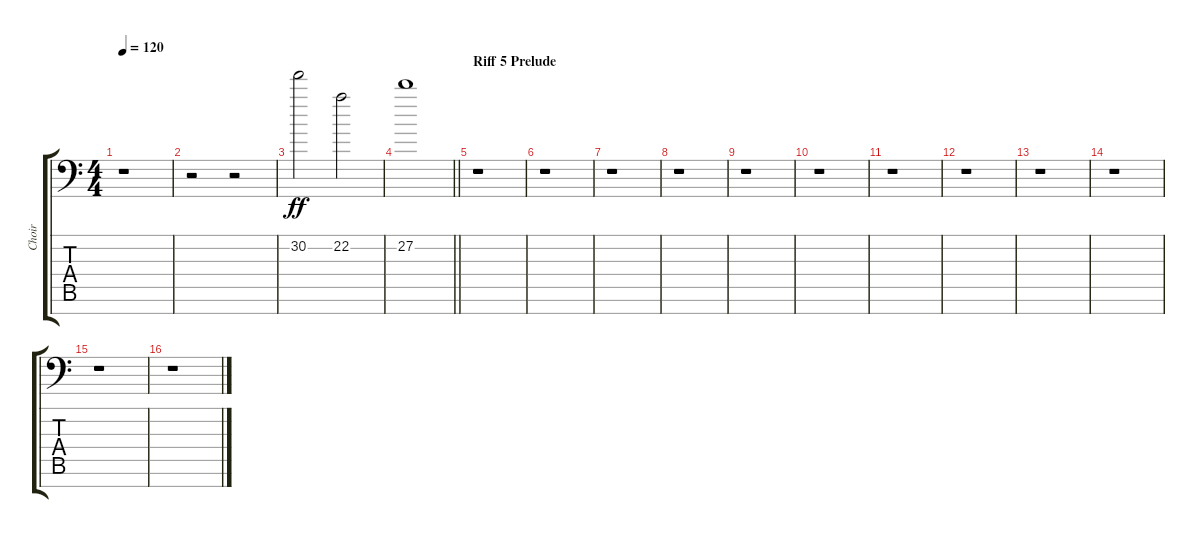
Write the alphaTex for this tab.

\track ("Choir" "Choir") {instrument voiceoohs}
\staff {score tabs}
\tuning (C8 B3 G3 D3 A2 E2 C-1) {hide}
\ts (4 4)
\tempo 120
\clef f4
\ks c
r.1{dy f} |
r.2 r.2 |
30.2.2{dy ff} 22.2.2 |
\barLineRight lightlight
27.2.1 |
\section ("" "Riff 5 Prelude")
r.1 |
r.1 |
r.1 |
r.1 |
r.1 |
r.1 |
r.1 |
r.1 |
r.1 |
r.1 |
r.1 |
r.1
